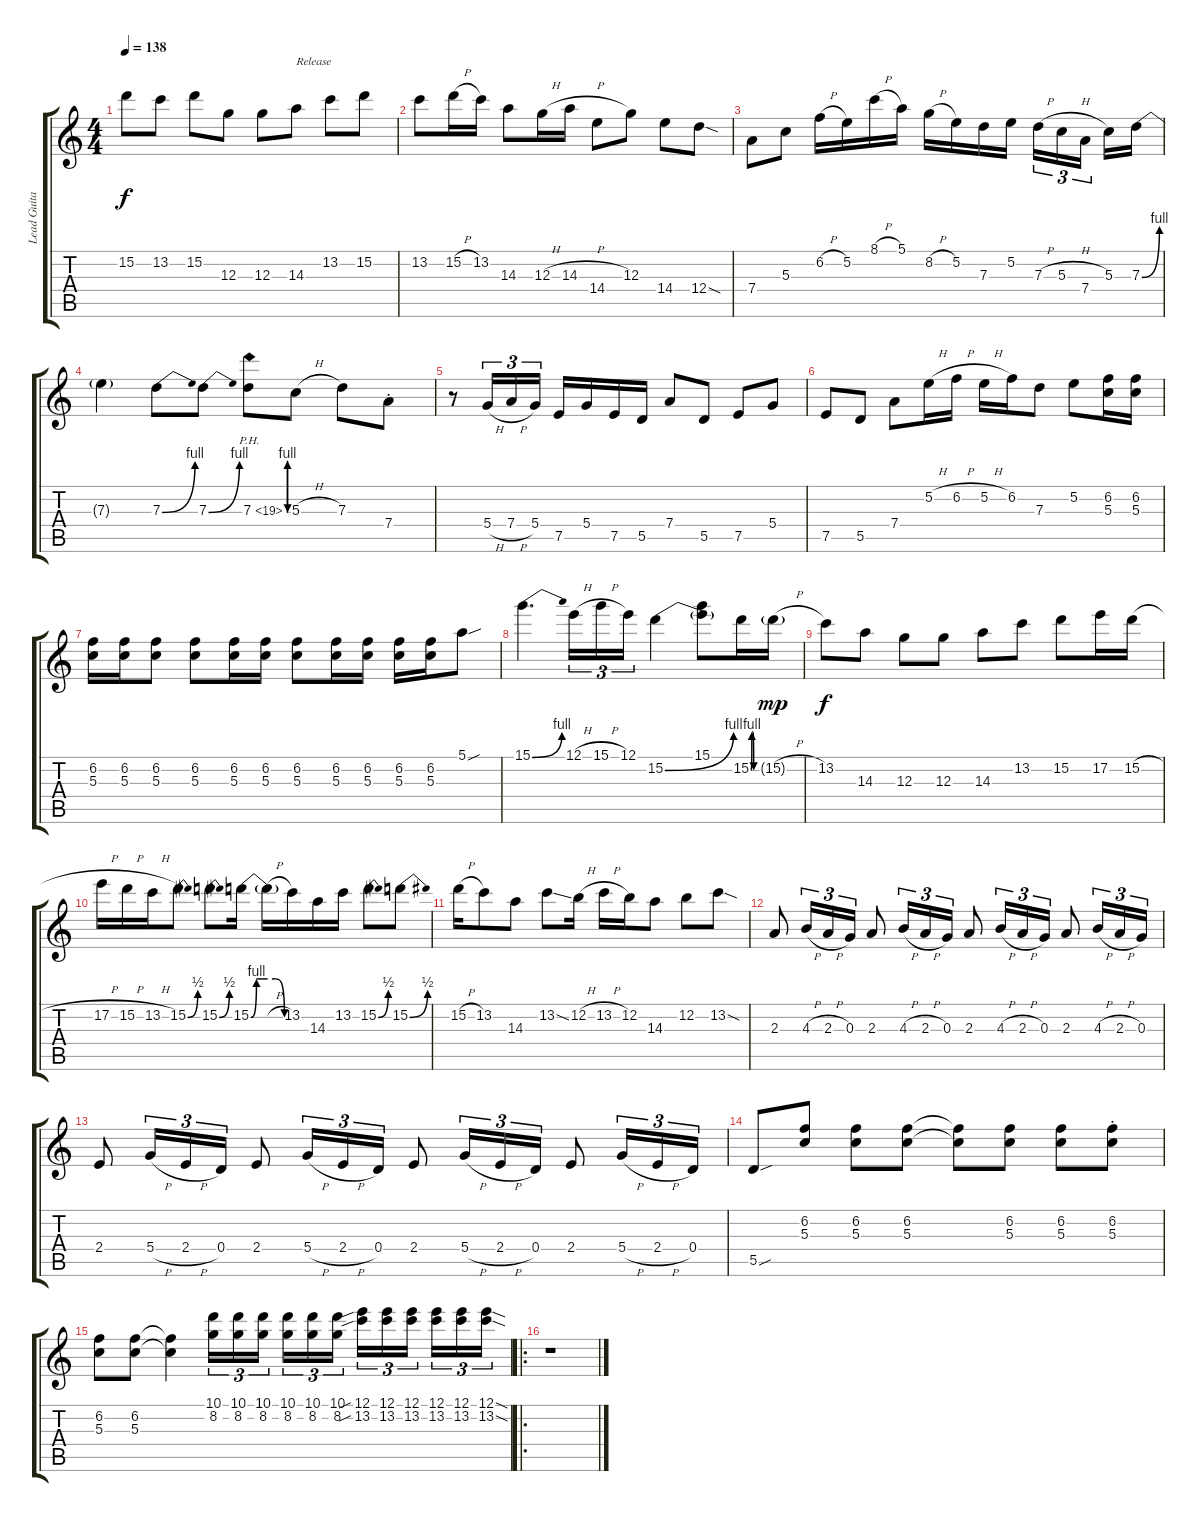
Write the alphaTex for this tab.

\track ("Lead Guitar" "Lead Guita") {instrument overdrivenguitar}
\staff {score tabs}
\tuning (E4 B3 G3 D3 A2 E2) {hide}
\ts (4 4)
\tempo 138
\clef g2
\ks c
15.2.8{dy f} 13.2.8 15.2.8 12.3.8 12.3.8 14.3.8{txt "Release"} 13.2.8 15.2.8 |
13.2.8 15.2{h}.16 13.2.16 14.3.8 12.3{h}.16 14.3{h}.16 14.4.8 12.3.8 14.4.8 12.4{sod}.8 |
7.4.8 5.3.8 6.2{h}.16 5.2.16 8.1{h}.16 5.1.16 8.2{h}.16 5.2.16 7.3.16 5.2.16 7.3{h}.16{tu (3 2)} 5.3{h}.16{tu (3 2)} 7.4.16{tu (3 2) beam splitsecondary} 5.3.16 7.3{be (bend 0 0 60 4)}.16 |
7.3{t}.4 7.3{be (bend 0 0 60 4)}.8 7.3{be (bend 0 0 60 4)}.8 7.3{be (custom 0 0 10 4 20 4 30 0 60 0) ph 12}.8 5.3{h}.8 7.3.8 7.4{st}.8 |
r.8 5.4{h}.16{tu (3 2)} 7.4{h}.16{tu (3 2)} 5.4.16{tu (3 2)} 7.5.16 5.4.16 7.5.16 5.5.16 7.4.8 5.5.8 7.5.8 5.4.8 |
7.5.8 5.5.8 7.4.8 5.2{h}.16 6.2{h}.16 5.2{h}.16 6.2.16 7.3.8 5.2.8 (6.2 5.3).16 (6.2 5.3).16 |
(6.2 5.3).16 (6.2 5.3).16 (6.2 5.3).8 (6.2 5.3).8 (6.2 5.3).16 (6.2 5.3).16 (6.2 5.3).8 (6.2 5.3).16 (6.2 5.3).16 (6.2 5.3).16 (6.2 5.3).16 5.1{sou}.8 |
15.1{be (bend 0 0 60 4)}.4{d} 12.1{h}.16{tu (3 2)} 15.1{h}.16{tu (3 2)} 12.1.16{tu (3 2)} 15.2{be (bend 0 0 60 4)}.4 (15.1 15.2{t}).8 15.2{be (custom 0 0 10 4 20 4 30 0 60 0)}.16 15.2{h g}.16{dy mp} |
13.2.8{dy f} 14.3.8 12.3.8 12.3.8 14.3.8 13.2.8 15.2.8 17.2.16 15.2{h}.16 |
17.2{h}.16 15.2{h}.16 13.2{h}.16 15.2{be (bend 0 0 60 2)}.8 15.2{be (bend 0 0 60 2)}.8 15.2{be (custom 0 0 10 4 20 4 30 4 44 4 60 0)}.16 15.2{h t}.16 13.2.16 14.3.16 13.2.16 15.2{be (bend 0 0 60 2)}.8 15.2{be (bend 0 0 60 2)}.8 |
15.2{h}.16 13.2.8 14.3.8 13.2{ss}.8 12.2{h}.16 13.2{h}.16 12.2.16 14.3.8 12.2.8 13.2{sod}.8 |
2.3.8 4.3{h}.16{tu (3 2)} 2.3{h}.16{tu (3 2)} 0.3.16{tu (3 2)} 2.3.8 4.3{h}.16{tu (3 2)} 2.3{h}.16{tu (3 2)} 0.3.16{tu (3 2)} 2.3.8 4.3{h}.16{tu (3 2)} 2.3{h}.16{tu (3 2)} 0.3.16{tu (3 2)} 2.3.8 4.3{h}.16{tu (3 2)} 2.3{h}.16{tu (3 2)} 0.3.16{tu (3 2)} |
2.4.8 5.4{h}.16{tu (3 2)} 2.4{h}.16{tu (3 2)} 0.4.16{tu (3 2)} 2.4.8 5.4{h}.16{tu (3 2)} 2.4{h}.16{tu (3 2)} 0.4.16{tu (3 2)} 2.4.8 5.4{h}.16{tu (3 2)} 2.4{h}.16{tu (3 2)} 0.4.16{tu (3 2)} 2.4.8 5.4{h}.16{tu (3 2)} 2.4{h}.16{tu (3 2)} 0.4.16{tu (3 2)} |
5.5{sou}.8 (6.2 5.3).8 (6.2 5.3).8 (6.2 5.3).8 (6.2{t} 5.3{t}).8 (6.2 5.3).8 (6.2 5.3).8 (6.2 5.3{st}).8 |
(6.2 5.3).8 (6.2 5.3).8 (6.2{t} 5.3{t}).4 (10.1 8.2).16{tu (3 2)} (10.1 8.2).16{tu (3 2)} (10.1 8.2).16{tu (3 2) beam splitsecondary} (10.1 8.2).16{tu (3 2)} (10.1 8.2).16{tu (3 2)} (10.1 8.2).16{tu (3 2)} (12.1{sib} 13.2{sib}).16{tu (3 2)} (12.1 13.2).16{tu (3 2)} (12.1 13.2).16{tu (3 2) beam splitsecondary} (12.1 13.2).16{tu (3 2)} (12.1 13.2).16{tu (3 2)} (12.1{sod} 13.2{sod}).16{tu (3 2)} |
\ro
r.1
